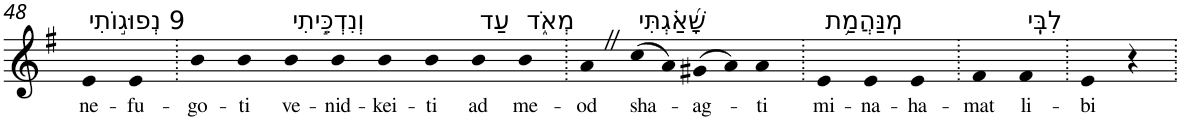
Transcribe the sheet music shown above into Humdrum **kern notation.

**kern	**text
*part1	*part1
*staff1	*staff1
*I"Piano	*
*I'Pno	*
!!LO:PB:g=z
*clefG2	*
*k[f#]	*
*G:	*
=48	=48
!LO:TX:a:t=9 נְפוּג֣וֹתִי	!
!	!LO:LY:b
4e	ne-
!	!LO:LY:b
4e	-fu-
=49.	=49.
!	!LO:LY:b
4b	-go-
!	!LO:LY:b
4b	-ti
!LO:TX:a:t=וְנִדְכֵּ֣יתִי	!
!	!LO:LY:b
4b	ve-
!	!LO:LY:b
4b	-nid-
!	!LO:LY:b
4b	-kei-
!	!LO:LY:b
4b	-ti
!LO:TX:a:t=עַד	!
!	!LO:LY:b
4b	ad
!LO:TX:a:t=מְאֹ֑ד	!
!	!LO:LY:b
4b	me-
=50.	=50.
!	!LO:LY:b
4aZ	-od
!LO:TX:a:t=שָׁ֝אַ֗גְתִּי	!
!	!LO:LY:b
(>8cc	sha-
8a)	.
!	!LO:LY:b
(>8g#X	-ag-
8a)	.
!	!LO:LY:b
4a	-ti
=51.	=51.
!LO:TX:a:t=מִֽנַּהֲמַ֥ת	!
!	!LO:LY:b
4e	mi-
!	!LO:LY:b
4e	-na-
!	!LO:LY:b
4e	-ha-
=52.	=52.
!	!LO:LY:b
4f#	-mat
!LO:TX:a:t=לִבִּֽי	!
!	!LO:LY:b
4f#	li-
=53.	=53.
!	!LO:LY:b
4e	-bi
4r	.
=.	=.
*-	*-
